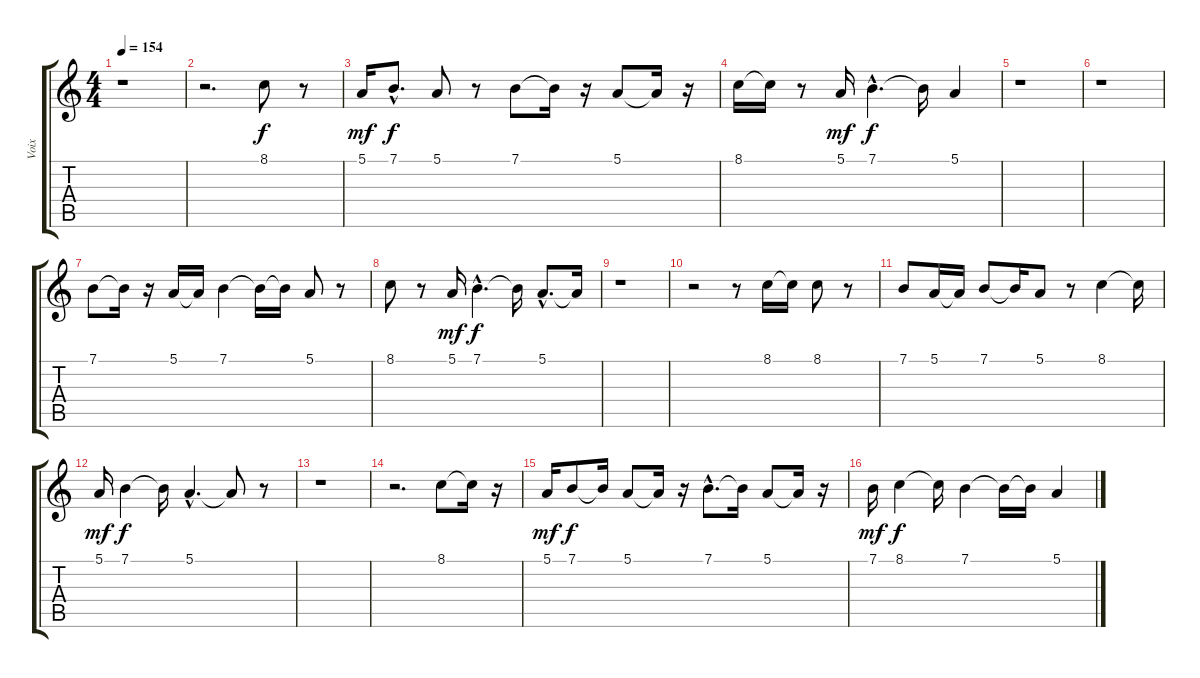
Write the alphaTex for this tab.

\track ("Voix" "Voix") {instrument clarinet}
\staff {score tabs}
\tuning (E4 B3 G3 D3 A2 E2) {hide}
\ts (4 4)
\tempo 154
\clef g2
\ks c
r.1{dy f} |
r.2{d} 8.1.8 r.8 |
5.1.16{dy mf} 7.1{hac}.8{d dy f} 5.1.8 r.8 7.1.8 7.1{t}.16 r.16 5.1.8 5.1{t}.16 r.16 |
8.1.16 8.1{t}.16 r.8 5.1.16{dy mf} 7.1{hac}.4{d dy f} 7.1{t}.16 5.1.4 |
r.1 |
r.1 |
7.1.8 7.1{t}.16 r.16 5.1.16 5.1{t}.16 7.1.4 7.1{t}.16 7.1{t}.16 5.1.8 r.8 |
8.1.8 r.8 5.1.16{dy mf} 7.1{hac}.4{d dy f} 7.1{t}.16 5.1{hac}.8{d} 5.1{t}.16 |
r.1 |
r.2 r.8 8.1.16 8.1{t}.16 8.1.8 r.8 |
7.1.8 5.1.16 5.1{t}.16 7.1.8 7.1{t}.16 5.1.8 r.8 8.1.4 8.1{t}.16 |
5.1.16{dy mf} 7.1.4{dy f} 7.1{t}.16 5.1{hac}.4{d} 5.1{t}.8 r.8 |
r.1 |
r.2{d} 8.1.8 8.1{t}.16 r.16 |
5.1.16{dy mf} 7.1.8{dy f} 7.1{t}.16 5.1.8 5.1{t}.16 r.16 7.1{hac}.8{d} 7.1{t}.16 5.1.8 5.1{t}.16 r.16 |
7.1.16{dy mf} 8.1.4{dy f} 8.1{t}.16 7.1.4 7.1{t}.16 7.1{t}.16 5.1.4
